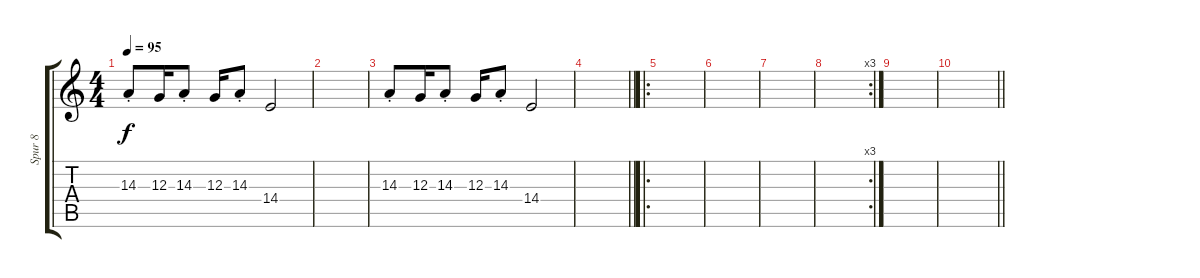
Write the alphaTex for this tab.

\track ("Spur 8" "Spur 8") {instrument brasssection}
\staff {score tabs}
\tuning (E4 B3 G3 D3 A2 E2) {hide}
\ts (4 4)
\tempo 95
\clef g2
\ks c
14.3{st}.8{dy f} 12.3.16 14.3{st}.8 12.3.16 14.3{st}.8 14.4.2 |
|
14.3{st}.8 12.3.16 14.3{st}.8 12.3.16 14.3{st}.8 14.4.2 |
\barLineRight lightlight
|
\ro
|
|
|
\rc 3
|
|
\barLineRight lightlight
